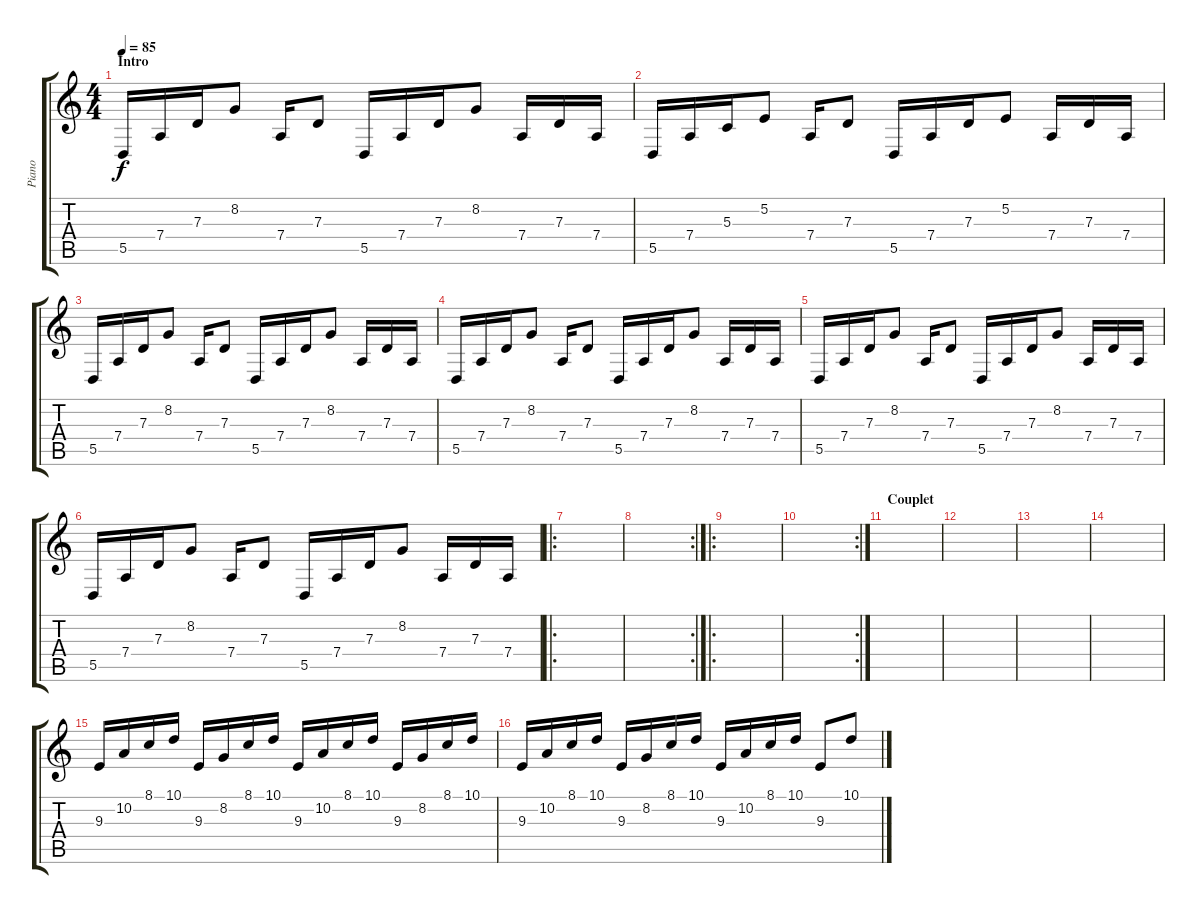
\track ("Piano" "Piano") {instrument brightacousticpiano}
\staff {score tabs}
\tuning (E4 B3 G3 D3 A2 E2) {hide}
\ts (4 4)
\section ("" "Intro")
\tempo 85
\clef g2
\ks c
5.5.16{dy f instrument brightacousticpiano} 7.4.16 7.3.16 8.2.8 7.4.16 7.3.8 5.5.16 7.4.16 7.3.16 8.2.8 7.4.16 7.3.16 7.4.16 |
5.5.16 7.4.16 5.3.16 5.2.8 7.4.16 7.3.8 5.5.16 7.4.16 7.3.16 5.2.8 7.4.16 7.3.16 7.4.16 |
5.5.16 7.4.16 7.3.16 8.2.8 7.4.16 7.3.8 5.5.16 7.4.16 7.3.16 8.2.8 7.4.16 7.3.16 7.4.16 |
5.5.16 7.4.16 7.3.16 8.2.8 7.4.16 7.3.8 5.5.16 7.4.16 7.3.16 8.2.8 7.4.16 7.3.16 7.4.16 |
5.5.16 7.4.16 7.3.16 8.2.8 7.4.16 7.3.8 5.5.16 7.4.16 7.3.16 8.2.8 7.4.16 7.3.16 7.4.16 |
5.5.16 7.4.16 7.3.16 8.2.8 7.4.16 7.3.8 5.5.16 7.4.16 7.3.16 8.2.8 7.4.16 7.3.16 7.4.16 |
\ro
|
\rc 2
|
\ro
|
\rc 2
|
\section ("" "Couplet")
|
|
|
|
9.3.16{volume 10} 10.2.16 8.1.16 10.1.16 9.3.16 8.2.16 8.1.16 10.1.16 9.3.16 10.2.16 8.1.16 10.1.16 9.3.16 8.2.16 8.1.16 10.1.16 |
9.3.16 10.2.16 8.1.16 10.1.16 9.3.16 8.2.16 8.1.16 10.1.16 9.3.16 10.2.16 8.1.16 10.1.16 9.3.8 10.1.8
